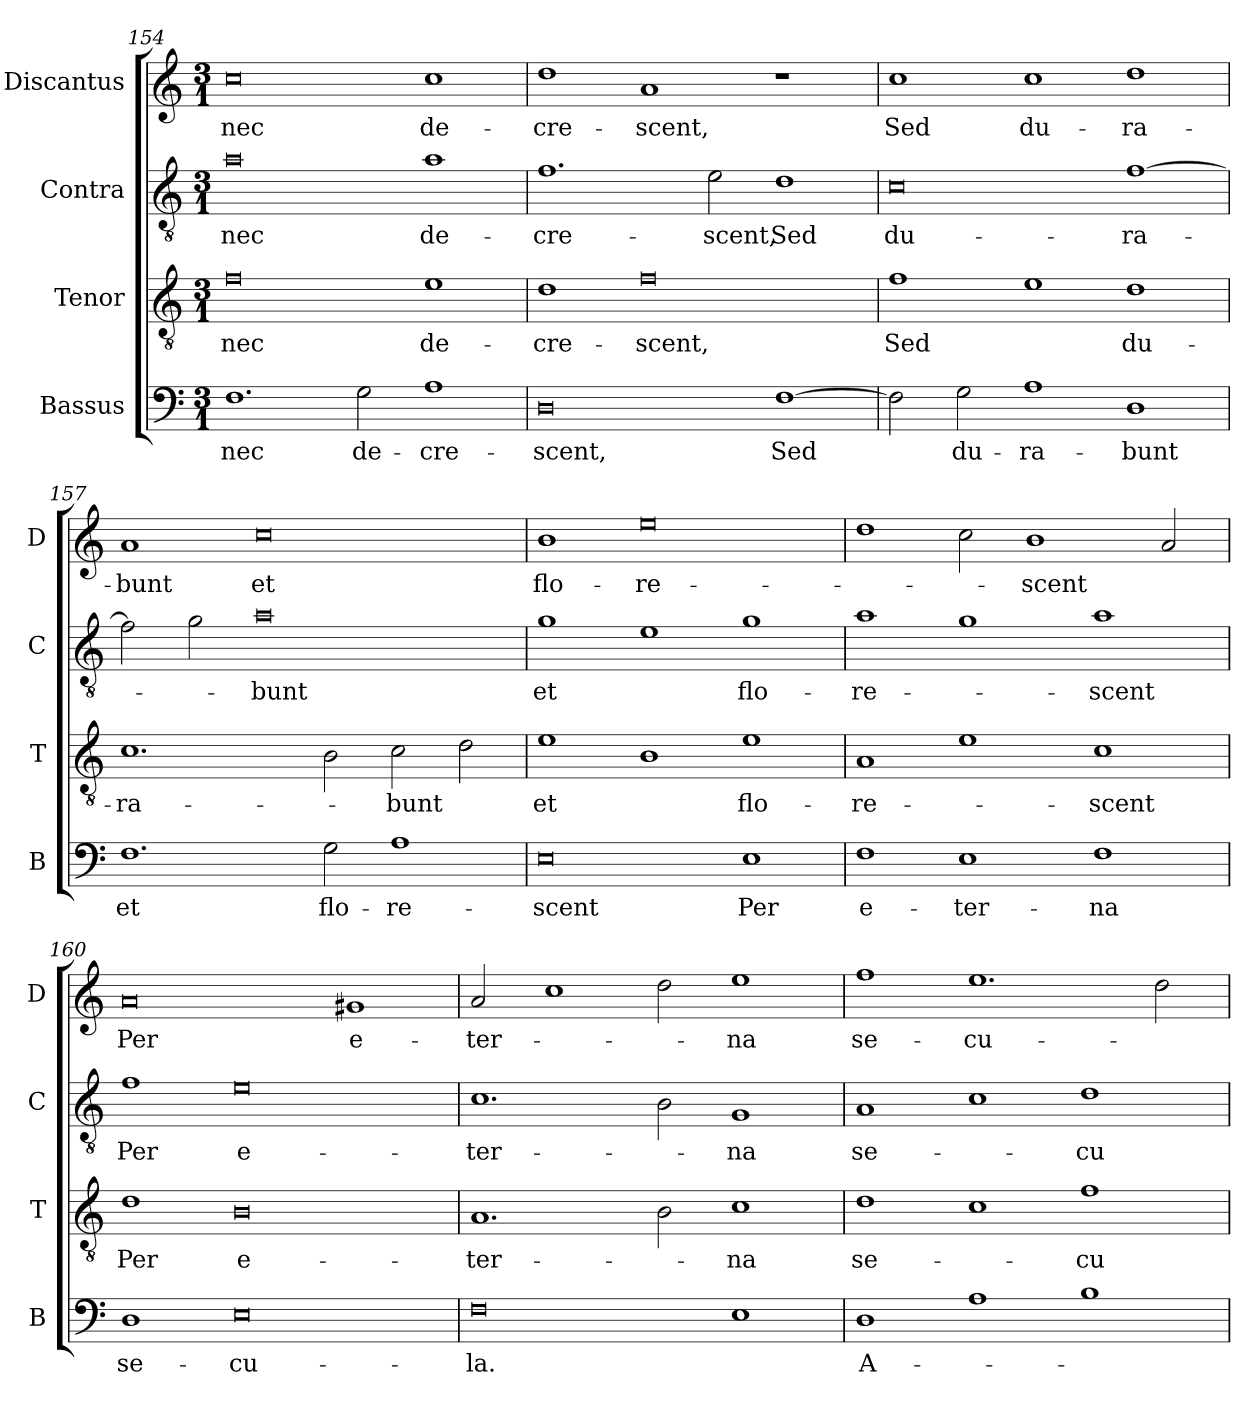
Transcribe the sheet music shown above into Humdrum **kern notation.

**kern	**text	**kern	**text	**kern	**text	**kern	**text
*part4	*part4	*part3	*part3	*part2	*part2	*part1	*part1
*staff4	*staff4	*staff3	*staff3	*staff2	*staff2	*staff1	*staff1
*I"Bassus	*	*I"Tenor	*	*I"Contra	*	*I"Discantus	*
*I'B	*	*I'T	*	*I'C	*	*I'D	*
*clefF4	*	*clefGv2	*	*clefGv2	*	*clefG2	*
*k[]	*	*k[]	*	*k[]	*	*k[]	*
*M3/1	*	*M3/1	*	*M3/1	*	*M3/1	*
=154	=154	=154	=154	=154	=154	=154	=154
1.F	nec	0f	nec	0a	nec	0cc	nec
2G\	de-	.	.	.	.	.	.
1A	-cre-	1e	de-	1a	de-	1cc	de-
=155	=155	=155	=155	=155	=155	=155	=155
0D	-scent,	1d	-cre-	1.f	-cre-	1dd	-cre-
.	.	0f	-scent,	.	.	1a	-scent,
.	.	.	.	2e\	-scent,	.	.
[1F	Sed	.	.	1d	Sed	1r	.
=156	=156	=156	=156	=156	=156	=156	=156
2F\]	.	1f	Sed	0c	du-	1cc	Sed
2G\	du-	.	.	.	.	.	.
1A	-ra-	1e	.	.	.	1cc	du-
1D	-bunt	1d	du-	[1f	-ra-	1dd	-ra-
=157	=157	=157	=157	=157	=157	=157	=157
1.F	et	1.c	-ra-	2f\]	.	1a	-bunt
.	.	.	.	2g\	.	.	.
.	.	.	.	0a	-bunt	0cc	et
2G\	flo-	2B\	.	.	.	.	.
1A	-re-	2c\	-bunt	.	.	.	.
.	.	2d\	.	.	.	.	.
=158	=158	=158	=158	=158	=158	=158	=158
0E	-scent	1e	et	1g	et	1b	flo-
.	.	1B	.	1e	.	0ee	-re-
1E	Per	1e	flo-	1g	flo-	.	.
=159	=159	=159	=159	=159	=159	=159	=159
1F	e-	1A	-re-	1a	-re-	1dd	.
1E	-ter-	1e	.	1g	.	2cc\	.
.	.	.	.	.	.	1b	-scent
1F	-na	1c	-scent	1a	-scent	.	.
.	.	.	.	.	.	2a/	.
=160	=160	=160	=160	=160	=160	=160	=160
1D	se-	1d	Per	1f	Per	0a	Per
0E	-cu-	0B	e-	0e	e-	.	.
.	.	.	.	.	.	1g#X	e-
=161	=161	=161	=161	=161	=161	=161	=161
0F	-la.	1.A	-ter-	1.c	-ter-	2a/	-ter-
.	.	.	.	.	.	1cc	.
.	.	2B\	.	2B\	.	2dd\	.
1E	.	1c	-na	1G	-na	1ee	-na
=162	=162	=162	=162	=162	=162	=162	=162
1D	A-	1d	se-	1A	se-	1ff	se-
1A	.	1c	.	1c	.	1.ee	-cu-
1B	.	1f	-cu-	1d	-cu-	.	.
.	.	.	.	.	.	2dd\	.
=	=	=	=	=	=	=	=
*-	*-	*-	*-	*-	*-	*-	*-
